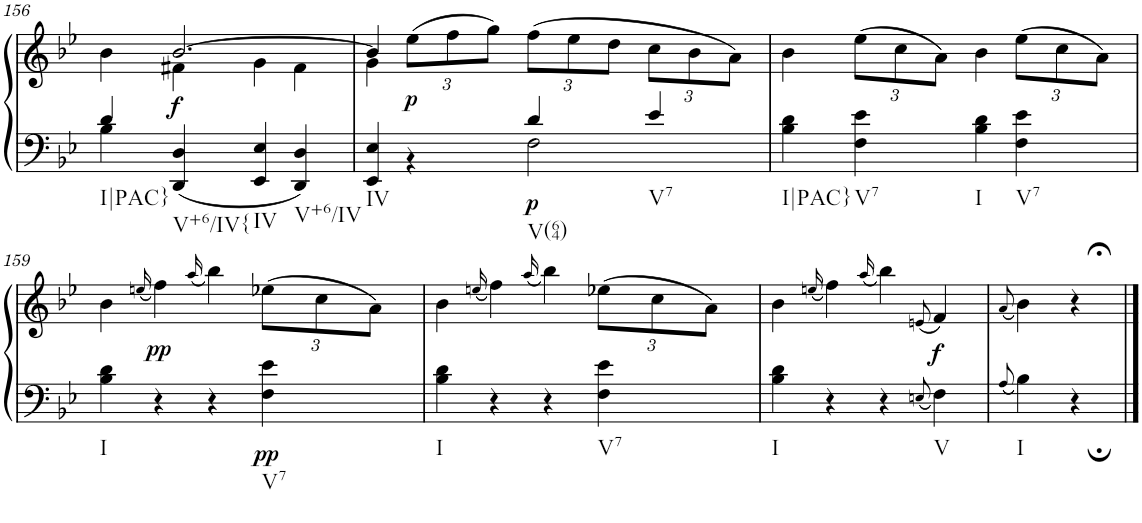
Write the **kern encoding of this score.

**kern	**kern	**dynam
*part1	*part1	*part1
*staff2	*staff1	*staff1/2
*I"Klavier linke Hand	*	*
!!LO:PB:g=z
*clefF4	*clefG2	*
*k[b-e-]	*k[b-e-]	*
*M2/2	*M2/2	*
*met(c|)	*met(c|)	*
=156	=156	=156
*^	*^	*
!LO:TX:b:t=I|PAC}	!	!	!	!
4d/	4B-\	4b-\	4ryy	.
!LO:TX:b:t=V+6/IV{	!	!	!	!
!	!	!	!	!LO:DY:b
4ryy	4DD/ 4D/	[2.b-/	4f#X\	f
!LO:TX:b:t=IV	!	!	!	!
!LO:TX:b:t=V+6/IV	!	!	!	!
2ryy	4EE-/ 4E-/	.	4g\	.
.	4DD/ 4D/	.	4f#\	.
=157	=157	=157	=157	=157
!LO:TX:b:t=IV	!	!	!	!
2ryy	4EE-/ 4E-/	4b-/]	4g\	.
*	*	*Xbrackettup	*	*
!	!	!	!	!LO:DY:b
.	4r	(>12ee-\L	2.ryy	p
.	.	12ff\	.	.
.	.	12gg\J)	.	.
!LO:TX:b:t=V(64)	!	!	!	!
!	!	!	!	!LO:DY:b=2
4d/	2F\	(>12ff\L	.	p
.	.	12ee-\	.	.
.	.	12dd\J	.	.
!LO:TX:b:t=V7	!	!	!	!
4e-/	.	12cc\L	.	.
.	.	12b-\	.	.
.	.	12a\J)	.	.
*v	*v	*	*	*
*	*v	*v	*
=158	=158	=158
!LO:TX:b:t=I|PAC}	!	!
4B-\ 4d\	4b-\	.
!LO:TX:b:t=V7	!	!
4F\ 4e-\	(12ee-\L	.
.	12cc\	.
.	12a\J)	.
!LO:TX:b:t=I	!	!
4B-\ 4d\	4b-\	.
!LO:TX:b:t=V7	!	!
4F\ 4e-\	(12ee-\L	.
.	12cc\	.
.	12a\J)	.
!!LO:LB:g=z
=159	=159	=159
!LO:TX:b:t=I	!	!
4B-\ 4d\	4b-\	.
.	(16qeen/	.
!	!	!LO:DY:b
4r	4ff\)	pp
.	(16qaa/	.
4r	4bb-\)	.
!LO:TX:b:t=V7	!	!
!	!	!LO:DY:b=2
4F\ 4e-\	(12ee-X\L	pp
.	12cc\	.
.	12a\J)	.
=160	=160	=160
!LO:TX:b:t=I	!	!
4B-\ 4d\	4b-\	.
.	(16qeen/	.
4r	4ff\)	.
.	(16qaa/	.
4r	4bb-\)	.
!LO:TX:b:t=V7	!	!
4F\ 4e-\	(12ee-X\L	.
.	12cc\	.
.	12a\J)	.
=161	=161	=161
!LO:TX:b:t=I	!	!
4B-\ 4d\	4b-\	.
.	(16qeen/	.
4r	4ff\)	.
.	(16qaa/	.
4r	4bb-\)	.
8qEn/	(8qen/	.
!LO:TX:b:t=V	!	!
!	!	!LO:DY:b
4F\	4f/)	f
=162	=162	=162
8qA/	(8qa/	.
!LO:TX:b:t=I	!	!
4B-\	4b-\)	.
4r;	4r;<	.
==	==	==
*-	*-	*-
